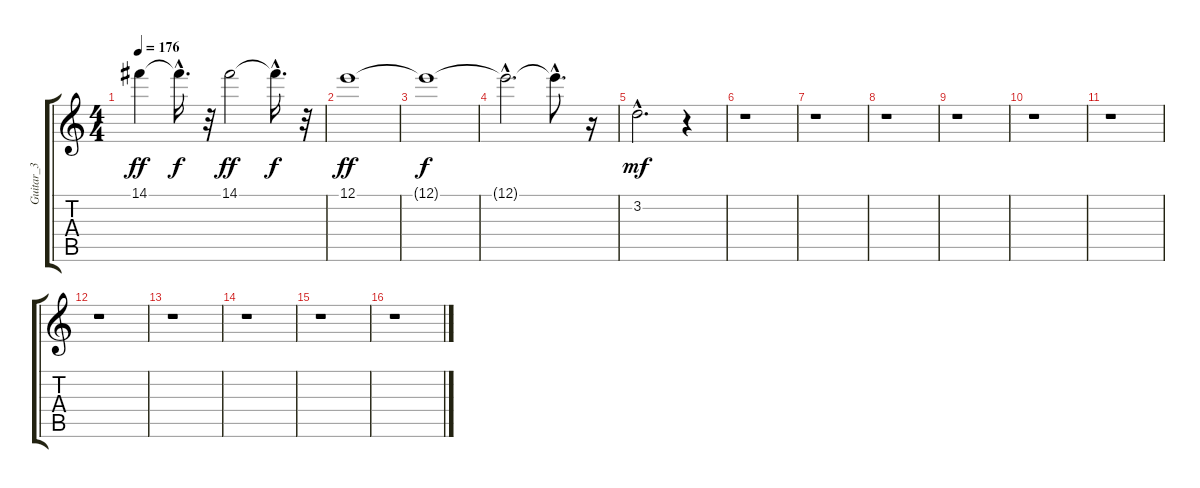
\track ("Guitar_3" "Guitar_3") {instrument distortionguitar}
\staff {score tabs}
\tuning (E4 B3 G3 D3 A2 E2) {hide}
\ts (4 4)
\tempo 176
\clef g2
\ks c
14.1.4{dy ff} 14.1{hac t}.16{d dy f} r.32 14.1.2{dy ff} 14.1{hac t}.16{d dy f} r.32 |
12.1.1{dy ff} |
12.1{t}.1{dy f} |
12.1{hac t}.2{d} 12.1{hac t}.8{d} r.16 |
3.2{hac}.2{d dy mf} r.4 |
r.1 |
r.1 |
r.1 |
r.1 |
r.1 |
r.1 |
r.1 |
r.1 |
r.1 |
r.1 |
r.1
